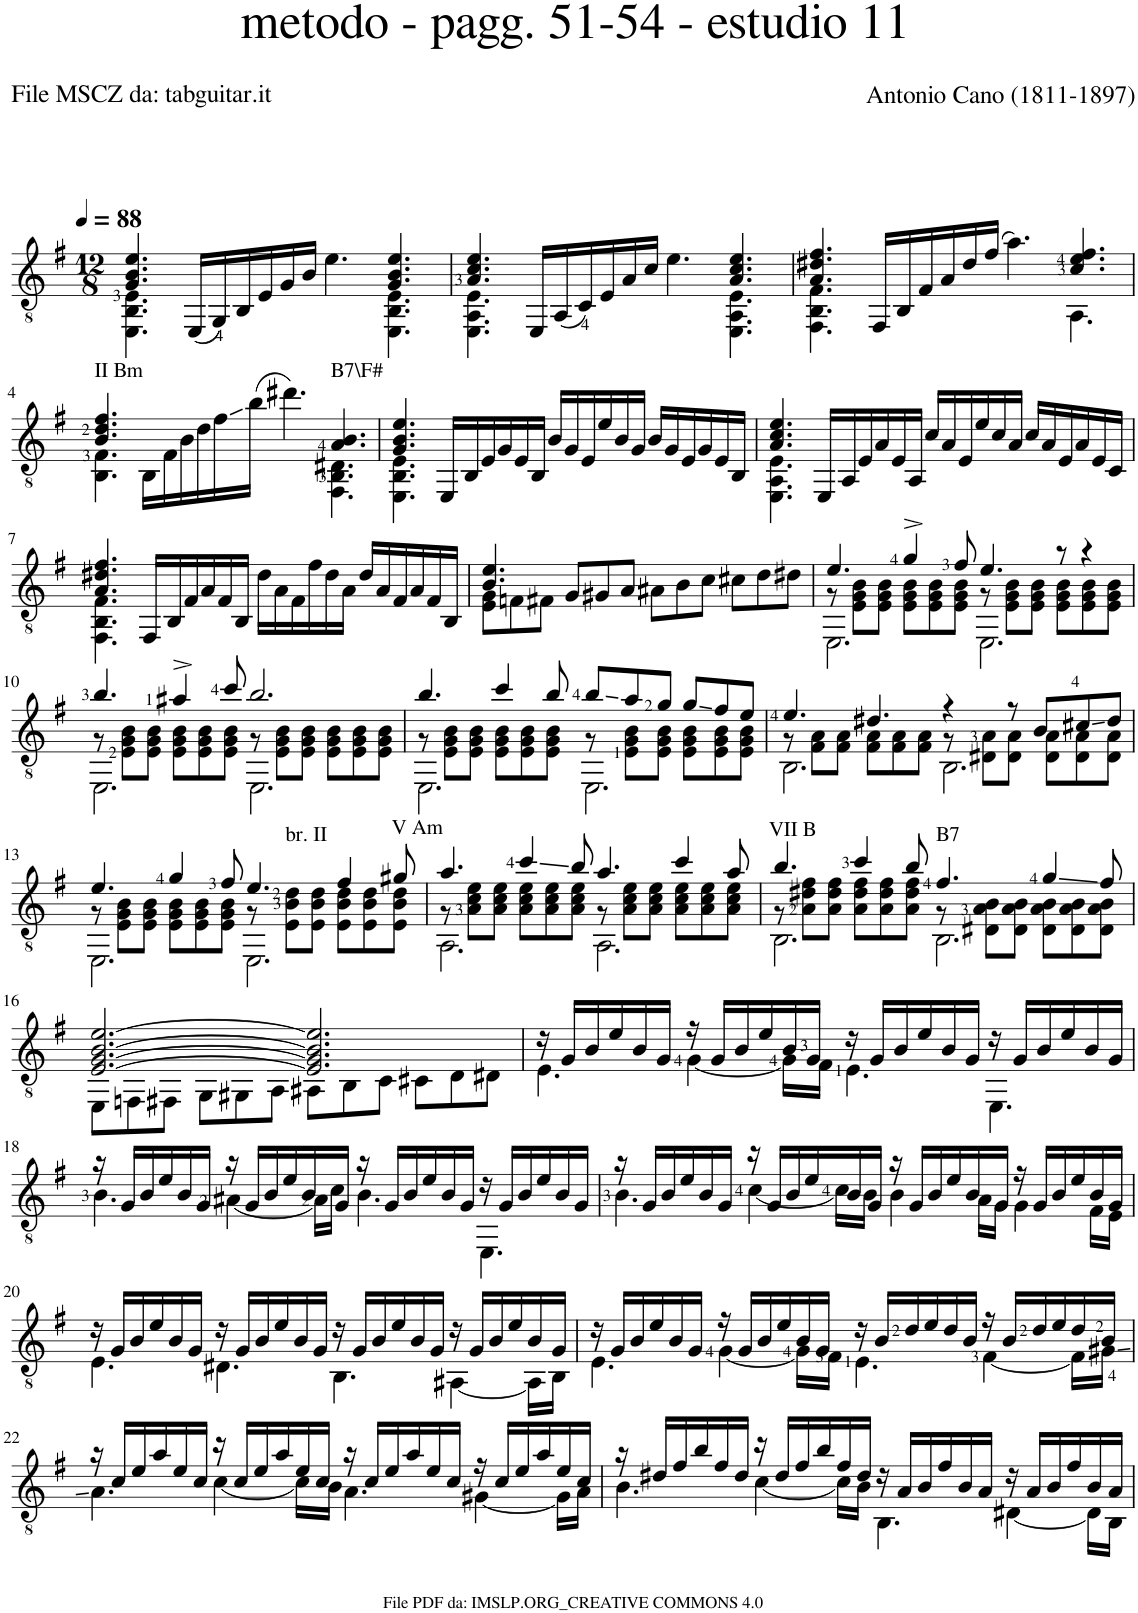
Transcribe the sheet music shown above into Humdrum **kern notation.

**kern
*part1
*staff1
*I"Guitar
*I'Guit.
*clefGv2
*k[f#]
*M12/8
*MM88
=1
*^
4.G/ 4.B/ 4.e/	4.EE\ 4.BB\ 4.E\
(16EE/LL	2.ryy
16GG/)	.
16BB/	.
16E/	.
16G/	.
16B/JJ	.
4.e\	.
4.G/ 4.B/ 4.e/	4.EE\ 4.BB\ 4.E\
=2	=2
4.A/ 4.c/ 4.e/	4.EE\ 4.AA\ 4.E\
16EE/LL	2.ryy
(16AA/	.
16C/)	.
16E/	.
16A/	.
16c/JJ	.
4.e\	.
4.A/ 4.c/ 4.e/	4.EE\ 4.AA\ 4.E\
=3	=3
4.A/ 4.d#X/ 4.f#/	4.FF#\ 4.BB\ 4.F#\
16FF#/LL	2.ryy
16BB/	.
16F#/	.
16A/	.
16d#/	.
(16f#/JJ	.
4.a\)	.
4.c/ 4.e/ 4.f#/	4.AA\
!!LO:LB:g=z	!!
=4	=4
!LO:TX:a:t=II Bm	!
4.B/ 4.d/ 4.f#/	4.BB\ 4.F#\
16BB\LL	2.ryy
16F#\	.
16B\	.
16d\	.
16f#\	.
(16b\JJ	.
4.dd#X\)	.
!LO:TX:a:t=B7\F#	!
4.A/ 4.B/	4.FF#\ 4.BB\ 4.D#X\
=5	=5
4.G/ 4.B/ 4.e/	4.EE\ 4.BB\ 4.E\
16EE/LL	1ryy
16BB/	.
16E/	.
16G/	.
16E/	.
16BB/JJ	.
16B/LL	.
16G/	.
16E/	.
16e/	.
16B/	.
16G/JJ	.
16B/LL	.
16G/	.
16E/	.
16G/	.
16E/	8ryy
16BB/JJ	.
=6	=6
4.A/ 4.c/ 4.e/	4.EE\ 4.AA\ 4.E\
16EE/LL	1ryy
16AA/	.
16E/	.
16A/	.
16E/	.
16AA/JJ	.
16c/LL	.
16A/	.
16E/	.
16e/	.
16c/	.
16A/JJ	.
16c/LL	.
16A/	.
16E/	.
16A/	.
16E/	8ryy
16C/JJ	.
!!LO:LB:g=z	!!
=7	=7
4.A/ 4.d#X/ 4.f#/	4.FF#\ 4.BB\ 4.F#\
16FF#/LL	1ryy
16BB/	.
16F#/	.
16A/	.
16F#/	.
16BB/JJ	.
16d#\LL	.
16A\	.
16F#\	.
16f#\	.
16d#\	.
16A\JJ	.
16d#/LL	.
16A/	.
16F#/	.
16A/	.
16F#/	8ryy
16BB/JJ	.
=8	=8
4.B/ 4.e/	8E\ 8G\L
.	8Fn\
.	8F#X\J
8G/L	1ryy
8G#X/	.
8A/J	.
8A#X\L	.
8B\	.
8c\J	.
8c#X\L	.
8d\	.
8d#X\J	8ryy
=9	=9
*	*^
4.e/	8r	2.EE\
.	8E\ 8G\ 8B\L	.
.	8E\ 8G\ 8B\J	.
4g^/	8E\ 8G\ 8B\L	.
.	8E\ 8G\ 8B\	.
8f#/	8E\ 8G\ 8B\J	.
4.e/	8r	2.EE\
.	8E\ 8G\ 8B\L	.
.	8E\ 8G\ 8B\J	.
8r	8E\ 8G\ 8B\L	.
4r	8E\ 8G\ 8B\	.
.	8E\ 8G\ 8B\J	.
!!LO:LB:g=z	!!	!!
=10	=10	=10
4.b/	8r	2.EE\
.	8E\ 8G\ 8B\L	.
.	8E\ 8G\ 8B\J	.
4a#X^/	8E\ 8G\ 8B\L	.
.	8E\ 8G\ 8B\	.
8cc/	8E\ 8G\ 8B\J	.
2.b/	8r	2.EE\
.	8E\ 8G\ 8B\L	.
.	8E\ 8G\ 8B\J	.
.	8E\ 8G\ 8B\L	.
.	8E\ 8G\ 8B\	.
.	8E\ 8G\ 8B\J	.
=11	=11	=11
4.b/	8r	2.EE\
.	8E\ 8G\ 8B\L	.
.	8E\ 8G\ 8B\J	.
4cc/	8E\ 8G\ 8B\L	.
.	8E\ 8G\ 8B\	.
8b/	8E\ 8G\ 8B\J	.
8b/L	8r	2.EE\
8a/	8E\ 8G\ 8B\L	.
8g/J	8E\ 8G\ 8B\J	.
8g/L	8E\ 8G\ 8B\L	.
8f#/	8E\ 8G\ 8B\	.
8e/J	8E\ 8G\ 8B\J	.
=12	=12	=12
4.e/	8r	2.BB\
.	8F#\ 8A\L	.
.	8F#\ 8A\J	.
4.d#X/	8F#\ 8A\L	.
.	8F#\ 8A\	.
.	8F#\ 8A\J	.
4r	8r	2.BB\
.	8D#X\ 8A\L	.
8r	8D#\ 8A\J	.
8B/L	8D#\ 8A\L	.
8c#X/	8D#\ 8A\	.
8d#/J	8D#\ 8A\J	.
!!LO:LB:g=z	!!	!!
=13	=13	=13
4.e/	8r	2.EE\
.	8E\ 8G\ 8B\L	.
.	8E\ 8G\ 8B\J	.
4g/	8E\ 8G\ 8B\L	.
.	8E\ 8G\ 8B\	.
8f#/	8E\ 8G\ 8B\J	.
4.e/	8r	2.EE\
!	!LO:TX:a:t=br. II	!
.	8E\ 8B\ 8d\L	.
.	8E\ 8B\ 8d\J	.
4f#/	8E\ 8B\ 8d\L	.
.	8E\ 8B\ 8d\	.
8g#X/	8E\ 8B\ 8d\J	.
=14	=14	=14
!LO:TX:a:t=V Am	!	!
4.a/	8r	2.AA\
.	8A\ 8c\ 8e\L	.
.	8A\ 8c\ 8e\J	.
4cc/	8A\ 8c\ 8e\L	.
.	8A\ 8c\ 8e\	.
8b/	8A\ 8c\ 8e\J	.
4.a/	8r	2.AA\
.	8A\ 8c\ 8e\L	.
.	8A\ 8c\ 8e\J	.
4cc/	8A\ 8c\ 8e\L	.
.	8A\ 8c\ 8e\	.
8a/	8A\ 8c\ 8e\J	.
=15	=15	=15
!LO:TX:a:t=VII B	!	!
4.b/	8r	2.BB\
.	8A\ 8d#X\ 8f#\L	.
.	8A\ 8d#\ 8f#\J	.
4cc/	8A\ 8d#\ 8f#\L	.
.	8A\ 8d#\ 8f#\	.
8b/	8A\ 8d#\ 8f#\J	.
!LO:TX:a:t=B7	!	!
4.f#/	8r	2.BB\
.	8D#X\ 8A\ 8B\L	.
.	8D#\ 8A\ 8B\J	.
4g/	8D#\ 8A\ 8B\L	.
.	8D#\ 8A\ 8B\	.
8f#/	8D#\ 8A\ 8B\J	.
*	*v	*v
!!LO:LB:g=z
=16	=16
[2.E/ [2.G/ [2.B/ [2.e/	8EE\L
.	8FFn\
.	8FF#X\J
.	8GG\L
.	8GG#X\
.	8AA\J
2.E/] 2.G/] 2.B/] 2.e/]	8AA#X\L
.	8BB\
.	8C\J
.	8C#X\L
.	8D\
.	8D#X\J
=17	=17
16r	4.E\
16G/LL	.
16B/	.
16e/	.
16B/	.
16G/JJ	.
16r	[4G\
16G/LL	.
16B/	.
16e/	.
16B/	16G\LL]
16G/JJ	16F#\JJ
16r	4.E\
16G/LL	.
16B/	.
16e/	.
16B/	.
16G/JJ	.
16r	4.EE\
16G/LL	.
16B/	.
16e/	.
16B/	.
16G/JJ	.
!!LO:LB:g=z	!!
=18	=18
16r	4.B\
16G/LL	.
16B/	.
16e/	.
16B/	.
16G/JJ	.
16r	[4A#X\
16G/LL	.
16B/	.
16e/	.
16B/	16A#\LL]
16G/JJ	16c\JJ
16r	4.B\
16G/LL	.
16B/	.
16e/	.
16B/	.
16G/JJ	.
16r	4.EE\
16G/LL	.
16B/	.
16e/	.
16B/	.
16G/JJ	.
=19	=19
16r	4.B\
16G/LL	.
16B/	.
16e/	.
16B/	.
16G/JJ	.
16r	[4c\
16G/LL	.
16B/	.
16e/	.
16B/	16c\LL]
16G/JJ	16B\JJ
16r	4B\
16G/LL	.
16B/	.
16e/	.
16B/	16A\LL
16G/JJ	16G\JJ
16r	4G\
16G/LL	.
16B/	.
16e/	.
16B/	16F#\LL
16G/JJ	16E\JJ
!!LO:LB:g=z	!!
=20	=20
16r	4.E\
16G/LL	.
16B/	.
16e/	.
16B/	.
16G/JJ	.
16r	4.D#X\
16G/LL	.
16B/	.
16e/	.
16B/	.
16G/JJ	.
16r	4.BB\
16G/LL	.
16B/	.
16e/	.
16B/	.
16G/JJ	.
16r	[4AA#X\
16G/LL	.
16B/	.
16e/	.
16B/	16AA#\LL]
16G/JJ	16BB\JJ
=21	=21
16r	4.E\
16G/LL	.
16B/	.
16e/	.
16B/	.
16G/JJ	.
16r	[4G\
16G/LL	.
16B/	.
16e/	.
16B/	16G\LL]
16G/JJ	16F#\JJ
16r	4.E\
16B/LL	.
16d/	.
16e/	.
16d/	.
16B/JJ	.
16r	[4F#\
16B/LL	.
16d/	.
16e/	.
16d/	16F#\LL]
16B/JJ	16G#X\JJ
!!LO:LB:g=z	!!
=22	=22
16r	4.A\
16c/LL	.
16e/	.
16a/	.
16e/	.
16c/JJ	.
16r	[4c\
16c/LL	.
16e/	.
16a/	.
16e/	16c\LL]
16c/JJ	16B\JJ
16r	4.A\
16c/LL	.
16e/	.
16a/	.
16e/	.
16c/JJ	.
16r	[4G#X\
16c/LL	.
16e/	.
16a/	.
16e/	16G#\LL]
16c/JJ	16A\JJ
=23	=23
16r	4.B\
16d#X/LL	.
16f#/	.
16b/	.
16f#/	.
16d#/JJ	.
16r	[4c\
16d#/LL	.
16f#/	.
16b/	.
16f#/	16c\LL]
16d#/JJ	16B\JJ
16r	4.BB\
16A/LL	.
16B/	.
16f#/	.
16B/	.
16A/JJ	.
16r	[4D#X\
16A/LL	.
16B/	.
16f#/	.
16B/	16D#\LL]
16A/JJ	16BB\JJ
*v	*v
=
*-
